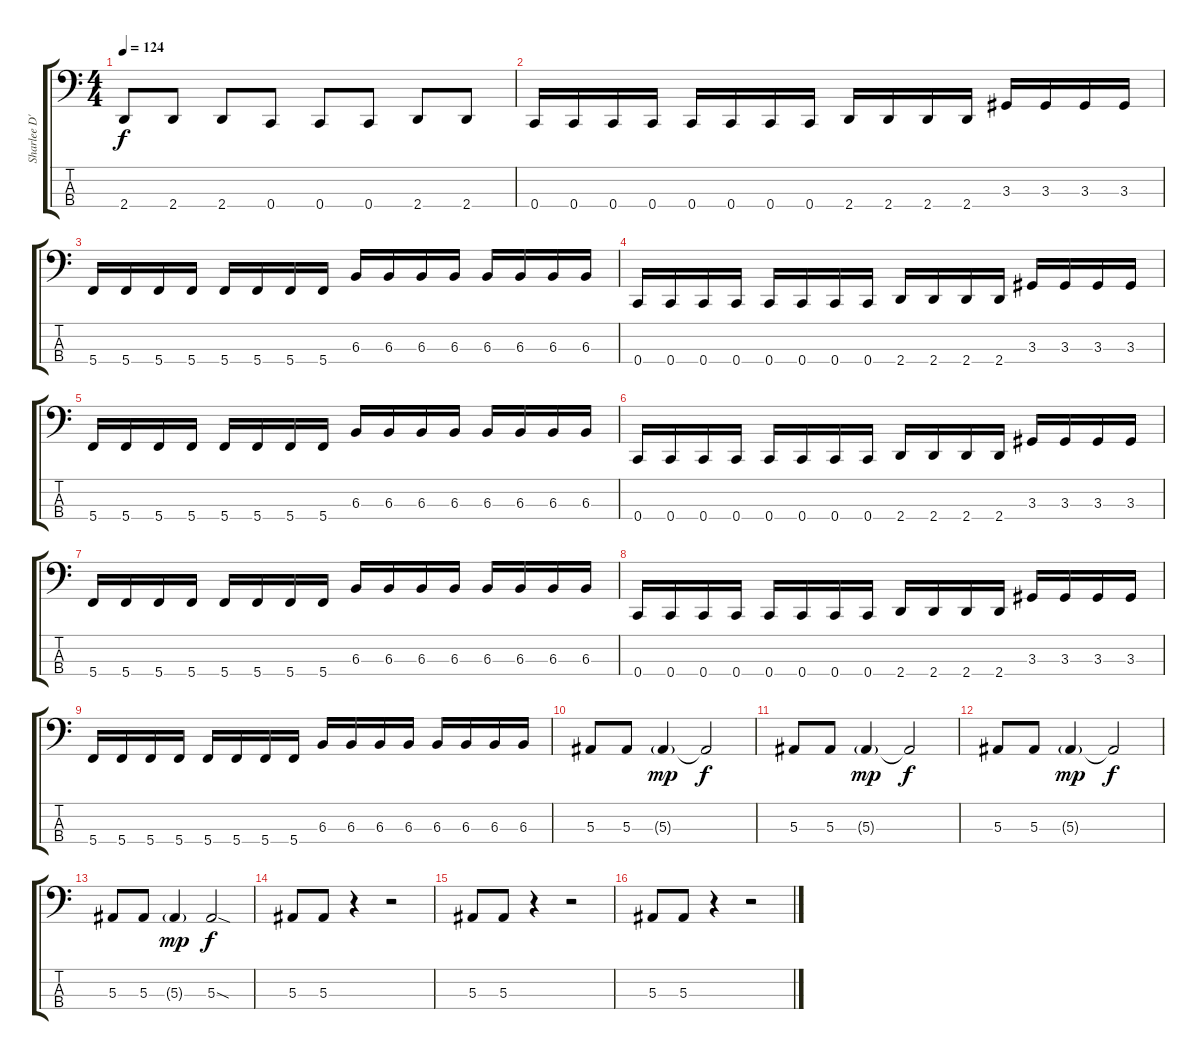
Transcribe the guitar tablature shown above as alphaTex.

\track ("Sharlee D'Angelo" "Sharlee D'") {instrument electricbasspick}
\staff {score tabs}
\tuning (Eb2 Bb1 F1 C1) {hide}
\ts (4 4)
\tempo 124
\clef f4
\ks c
2.4.8{dy f} 2.4.8 2.4.8 0.4.8 0.4.8 0.4.8 2.4.8 2.4.8 |
0.4.16 0.4.16 0.4.16 0.4.16 0.4.16 0.4.16 0.4.16 0.4.16 2.4.16 2.4.16 2.4.16 2.4.16 3.3.16 3.3.16 3.3.16 3.3.16 |
5.4.16 5.4.16 5.4.16 5.4.16 5.4.16 5.4.16 5.4.16 5.4.16 6.3.16 6.3.16 6.3.16 6.3.16 6.3.16 6.3.16 6.3.16 6.3.16 |
0.4.16 0.4.16 0.4.16 0.4.16 0.4.16 0.4.16 0.4.16 0.4.16 2.4.16 2.4.16 2.4.16 2.4.16 3.3.16 3.3.16 3.3.16 3.3.16 |
5.4.16 5.4.16 5.4.16 5.4.16 5.4.16 5.4.16 5.4.16 5.4.16 6.3.16 6.3.16 6.3.16 6.3.16 6.3.16 6.3.16 6.3.16 6.3.16 |
0.4.16 0.4.16 0.4.16 0.4.16 0.4.16 0.4.16 0.4.16 0.4.16 2.4.16 2.4.16 2.4.16 2.4.16 3.3.16 3.3.16 3.3.16 3.3.16 |
5.4.16 5.4.16 5.4.16 5.4.16 5.4.16 5.4.16 5.4.16 5.4.16 6.3.16 6.3.16 6.3.16 6.3.16 6.3.16 6.3.16 6.3.16 6.3.16 |
0.4.16 0.4.16 0.4.16 0.4.16 0.4.16 0.4.16 0.4.16 0.4.16 2.4.16 2.4.16 2.4.16 2.4.16 3.3.16 3.3.16 3.3.16 3.3.16 |
5.4.16 5.4.16 5.4.16 5.4.16 5.4.16 5.4.16 5.4.16 5.4.16 6.3.16 6.3.16 6.3.16 6.3.16 6.3.16 6.3.16 6.3.16 6.3.16 |
5.3.8 5.3.8 5.3{g}.4{dy mp} 5.3{t}.2{dy f} |
5.3.8 5.3.8 5.3{g}.4{dy mp} 5.3{t}.2{dy f} |
5.3.8 5.3.8 5.3{g}.4{dy mp} 5.3{t}.2{dy f} |
5.3.8 5.3.8 5.3{g}.4{dy mp} 5.3{sod}.2{dy f} |
5.3.8 5.3.8 r.4 r.2 |
5.3.8 5.3.8 r.4 r.2 |
5.3.8 5.3.8 r.4 r.2
